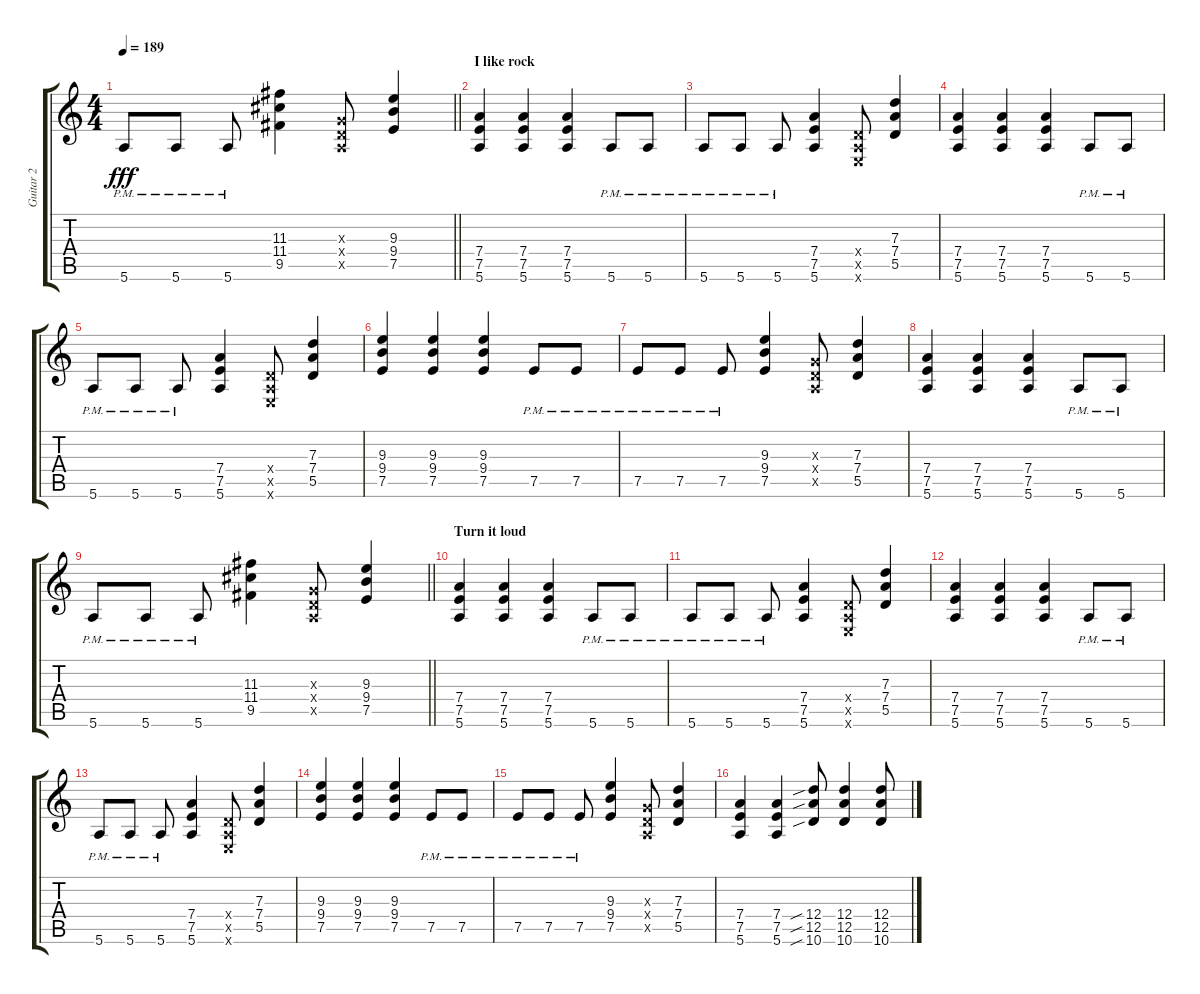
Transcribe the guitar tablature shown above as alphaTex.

\track ("Guitar 2" "Guitar 2") {instrument overdrivenguitar}
\staff {score tabs}
\tuning (E4 B3 G3 D3 A2 E2) {hide}
\ts (4 4)
\tempo 189
\clef g2
\barLineRight lightlight
\ks c
5.6{pm}.8{dy fff} 5.6{pm}.8 5.6{pm}.8 (11.3 11.4 9.5).4 (0.3{x} 0.4{x} 0.5{x}).8 (9.3 9.4 7.5).4 |
\section ("" "I like rock")
(7.4 7.5 5.6).4{volume 10} (7.4 7.5 5.6).4 (7.4 7.5 5.6).4 5.6{pm}.8 5.6{pm}.8 |
5.6{pm}.8 5.6{pm}.8 5.6{pm}.8 (7.4 7.5 5.6).4 (0.4{x} 0.5{x} 0.6{x}).8 (7.3 7.4 5.5).4 |
(7.4 7.5 5.6).4 (7.4 7.5 5.6).4 (7.4 7.5 5.6).4 5.6{pm}.8 5.6{pm}.8 |
5.6{pm}.8 5.6{pm}.8 5.6{pm}.8 (7.4 7.5 5.6).4 (0.4{x} 0.5{x} 0.6{x}).8 (7.3 7.4 5.5).4 |
(9.3 9.4 7.5).4 (9.3 9.4 7.5).4 (9.3 9.4 7.5).4 7.5{pm}.8 7.5{pm}.8 |
7.5{pm}.8 7.5{pm}.8 7.5{pm}.8 (9.3 9.4 7.5).4 (0.3{x} 0.4{x} 0.5{x}).8 (7.3 7.4 5.5).4 |
(7.4 7.5 5.6).4 (7.4 7.5 5.6).4 (7.4 7.5 5.6).4 5.6{pm}.8 5.6{pm}.8 |
\barLineRight lightlight
5.6{pm}.8 5.6{pm}.8 5.6{pm}.8 (11.3 11.4 9.5).4 (0.3{x} 0.4{x} 0.5{x}).8 (9.3 9.4 7.5).4 |
\section ("" "Turn it loud")
(7.4 7.5 5.6).4 (7.4 7.5 5.6).4 (7.4 7.5 5.6).4 5.6{pm}.8 5.6{pm}.8 |
5.6{pm}.8 5.6{pm}.8 5.6{pm}.8 (7.4 7.5 5.6).4 (0.4{x} 0.5{x} 0.6{x}).8 (7.3 7.4 5.5).4 |
(7.4 7.5 5.6).4 (7.4 7.5 5.6).4 (7.4 7.5 5.6).4 5.6{pm}.8 5.6{pm}.8 |
5.6{pm}.8 5.6{pm}.8 5.6{pm}.8 (7.4 7.5 5.6).4 (0.4{x} 0.5{x} 0.6{x}).8 (7.3 7.4 5.5).4 |
(9.3 9.4 7.5).4 (9.3 9.4 7.5).4 (9.3 9.4 7.5).4 7.5{pm}.8 7.5{pm}.8 |
7.5{pm}.8 7.5{pm}.8 7.5{pm}.8 (9.3 9.4 7.5).4 (0.3{x} 0.4{x} 0.5{x}).8 (7.3 7.4 5.5).4 |
(7.4 7.5 5.6).4 (7.4 7.5 5.6).4 (12.4{sib} 12.5{sib} 10.6{sib}).8 (12.4 12.5 10.6).4 (12.4 12.5 10.6).8
